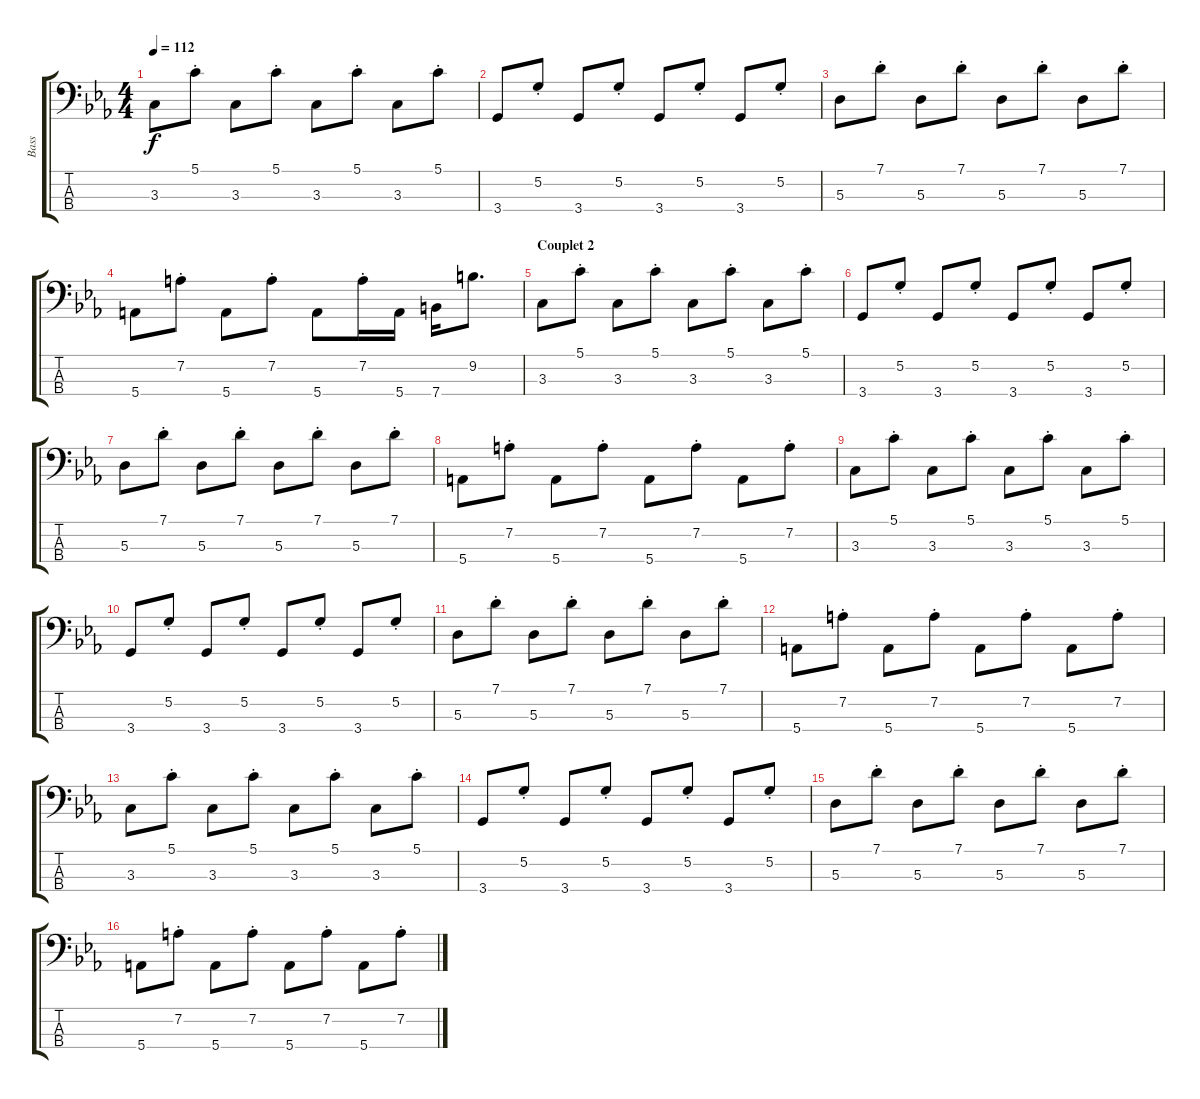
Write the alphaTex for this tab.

\track ("Bass" "Bass") {instrument electricbassfinger}
\staff {score tabs}
\tuning (G2 D2 A1 E1) {hide}
\ts (4 4)
\tempo 112
\clef f4
\ks cminor
3.3.8{dy f} 5.1{st}.8 3.3.8 5.1{st}.8 3.3.8 5.1{st}.8 3.3.8 5.1{st}.8 |
3.4.8 5.2{st}.8 3.4.8 5.2{st}.8 3.4.8 5.2{st}.8 3.4.8 5.2{st}.8 |
5.3.8 7.1{st}.8 5.3.8 7.1{st}.8 5.3.8 7.1{st}.8 5.3.8 7.1{st}.8 |
5.4.8 7.2{st}.8 5.4.8 7.2{st}.8 5.4.8 7.2{st}.16 5.4.16 7.4.16 9.2.8{d} |
\section ("" "Couplet 2")
3.3.8 5.1{st}.8 3.3.8 5.1{st}.8 3.3.8 5.1{st}.8 3.3.8 5.1{st}.8 |
3.4.8 5.2{st}.8 3.4.8 5.2{st}.8 3.4.8 5.2{st}.8 3.4.8 5.2{st}.8 |
5.3.8 7.1{st}.8 5.3.8 7.1{st}.8 5.3.8 7.1{st}.8 5.3.8 7.1{st}.8 |
5.4.8 7.2{st}.8 5.4.8 7.2{st}.8 5.4.8 7.2{st}.8 5.4.8 7.2{st}.8 |
3.3.8 5.1{st}.8 3.3.8 5.1{st}.8 3.3.8 5.1{st}.8 3.3.8 5.1{st}.8 |
3.4.8 5.2{st}.8 3.4.8 5.2{st}.8 3.4.8 5.2{st}.8 3.4.8 5.2{st}.8 |
5.3.8 7.1{st}.8 5.3.8 7.1{st}.8 5.3.8 7.1{st}.8 5.3.8 7.1{st}.8 |
5.4.8 7.2{st}.8 5.4.8 7.2{st}.8 5.4.8 7.2{st}.8 5.4.8 7.2{st}.8 |
3.3.8 5.1{st}.8 3.3.8 5.1{st}.8 3.3.8 5.1{st}.8 3.3.8 5.1{st}.8 |
3.4.8 5.2{st}.8 3.4.8 5.2{st}.8 3.4.8 5.2{st}.8 3.4.8 5.2{st}.8 |
5.3.8 7.1{st}.8 5.3.8 7.1{st}.8 5.3.8 7.1{st}.8 5.3.8 7.1{st}.8 |
5.4.8 7.2{st}.8 5.4.8 7.2{st}.8 5.4.8 7.2{st}.8 5.4.8 7.2{st}.8
